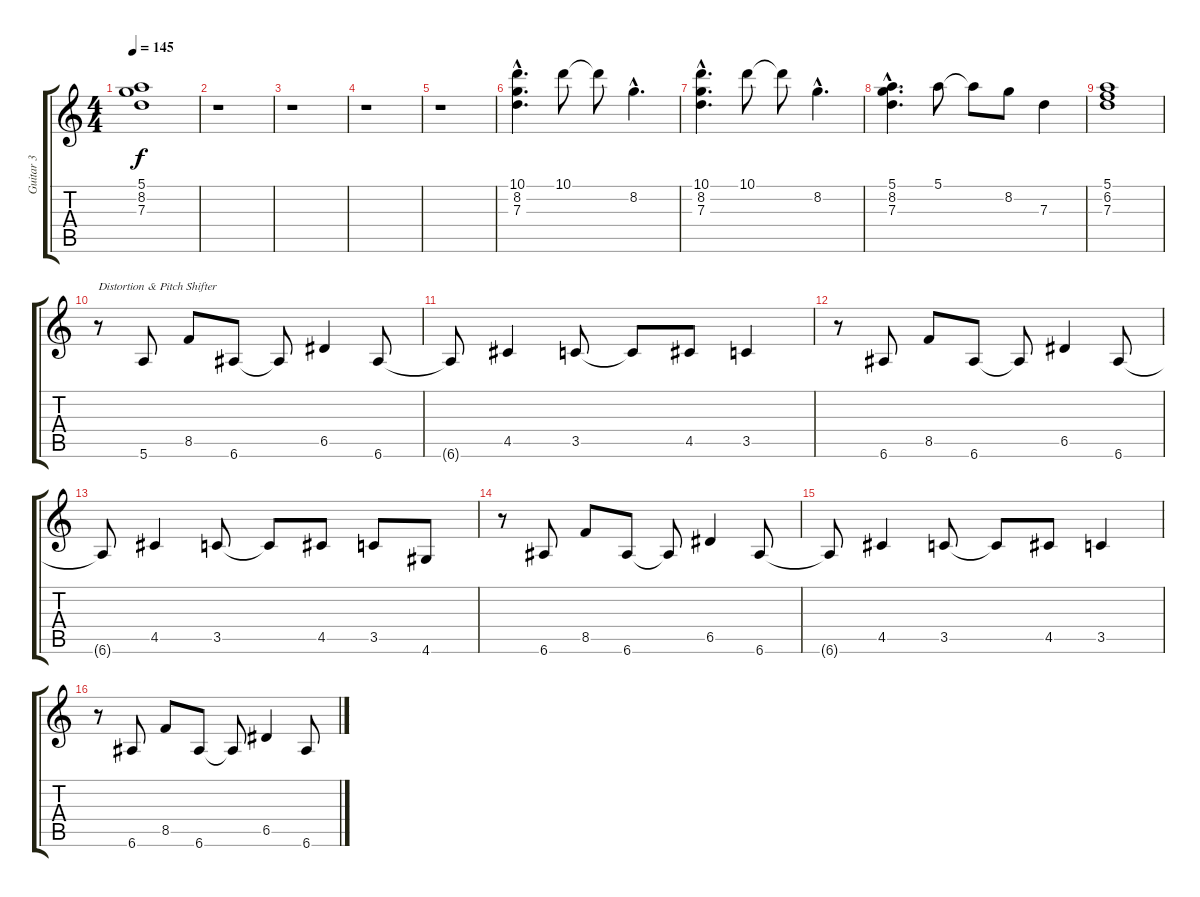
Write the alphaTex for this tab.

\track ("Guitar 3" "Guitar 3") {instrument electricguitarclean}
\staff {score tabs}
\tuning (E4 B3 G3 D3 A2 E2) {hide}
\ts (4 4)
\tempo 145
\clef g2
\ks c
(5.1 8.2 7.3).1{dy f} |
r.1 |
r.1 |
r.1 |
r.1 |
(10.1{hac} 8.2{hac} 7.3{hac}).4{d} 10.1.8 10.1{t}.8 8.2{hac}.4{d} |
(10.1{hac} 8.2{hac} 7.3{hac}).4{d} 10.1.8 10.1{t}.8 8.2{hac}.4{d} |
(5.1{hac} 8.2{hac} 7.3{hac}).4{d} 5.1.8 5.1{t}.8 8.2.8 7.3.4 |
(5.1 6.2 7.3).1 |
r.8{txt "Distortion & Pitch Shifter" volume 12 instrument distortionguitar} 5.6.8 8.5.8 6.6.8 6.6{t}.8 6.5.4 6.6.8 |
6.6{t}.8 4.5.4 3.5.8 3.5{t}.8 4.5.8 3.5.4 |
r.8 6.6.8 8.5.8 6.6.8 6.6{t}.8 6.5.4 6.6.8 |
6.6{t}.8 4.5.4 3.5.8 3.5{t}.8 4.5.8 3.5.8 4.6.8 |
r.8 6.6.8 8.5.8 6.6.8 6.6{t}.8 6.5.4 6.6.8 |
6.6{t}.8 4.5.4 3.5.8 3.5{t}.8 4.5.8 3.5.4 |
r.8 6.6.8 8.5.8 6.6.8 6.6{t}.8 6.5.4 6.6.8
